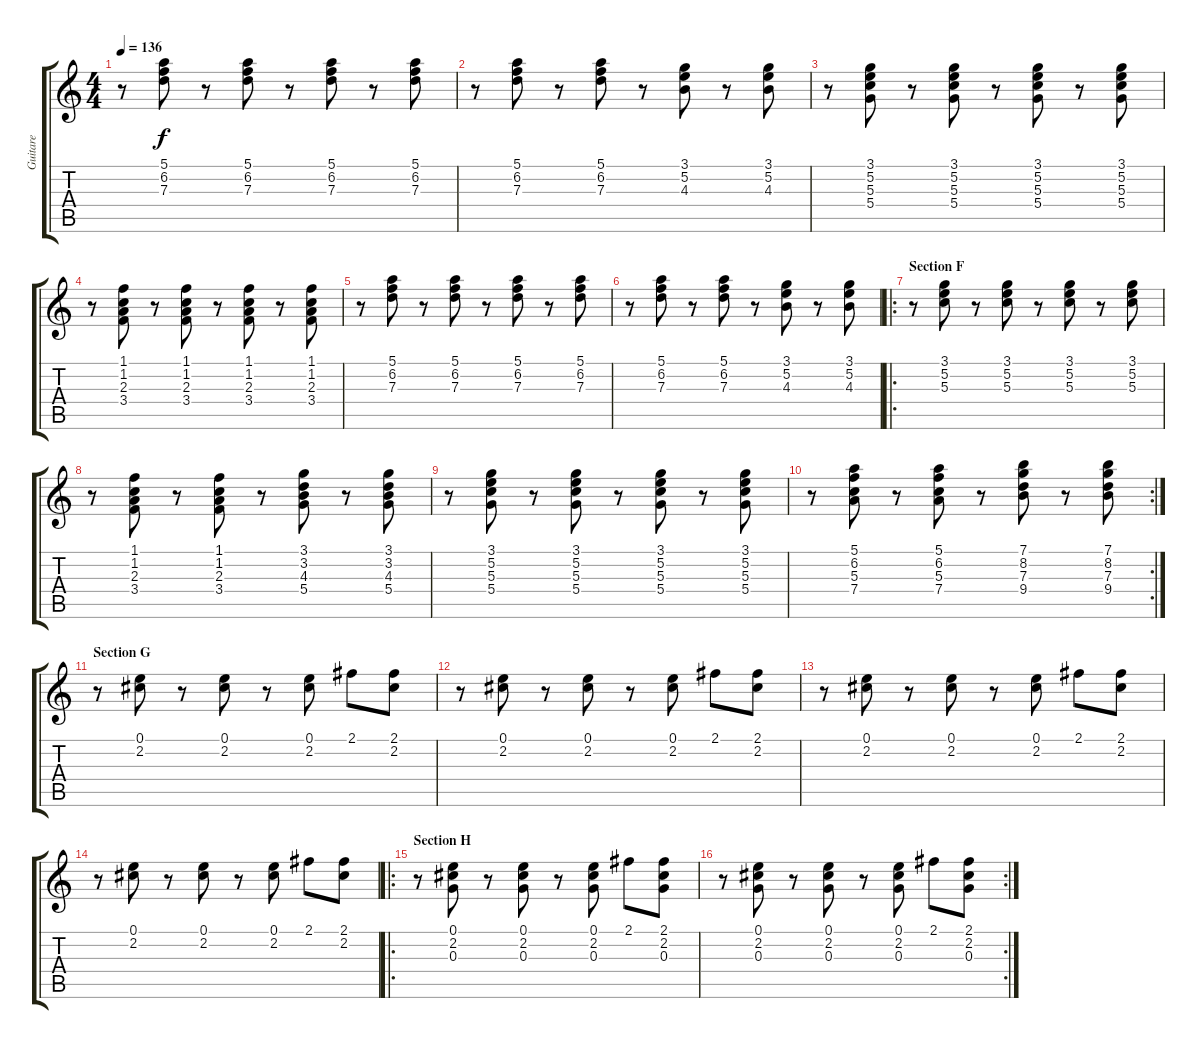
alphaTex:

\track ("Guitare" "Guitare") {instrument acousticguitarnylon}
\staff {score tabs}
\tuning (E4 B3 G3 D3 A2 E2) {hide}
\ts (4 4)
\tempo 136
\clef g2
\ks c
r.8{dy f} (5.1 6.2 7.3).8 r.8 (5.1 6.2 7.3).8 r.8 (5.1 6.2 7.3).8 r.8 (5.1 6.2 7.3).8 |
r.8 (5.1 6.2 7.3).8 r.8 (5.1 6.2 7.3).8 r.8 (3.1 5.2 4.3).8 r.8 (3.1 5.2 4.3).8 |
r.8 (3.1 5.2 5.3 5.4).8 r.8 (3.1 5.2 5.3 5.4).8 r.8 (3.1 5.2 5.3 5.4).8 r.8 (3.1 5.2 5.3 5.4).8 |
r.8 (1.1 1.2 2.3 3.4).8 r.8 (1.1 1.2 2.3 3.4).8 r.8 (1.1 1.2 2.3 3.4).8 r.8 (1.1 1.2 2.3 3.4).8 |
r.8 (5.1 6.2 7.3).8 r.8 (5.1 6.2 7.3).8 r.8 (5.1 6.2 7.3).8 r.8 (5.1 6.2 7.3).8 |
r.8 (5.1 6.2 7.3).8 r.8 (5.1 6.2 7.3).8 r.8 (3.1 5.2 4.3).8 r.8 (3.1 5.2 4.3).8 |
\ro
\section ("" "Section F")
r.8 (3.1 5.2 5.3).8 r.8 (3.1 5.2 5.3).8 r.8 (3.1 5.2 5.3).8 r.8 (3.1 5.2 5.3).8 |
r.8 (1.1 1.2 2.3 3.4).8 r.8 (1.1 1.2 2.3 3.4).8 r.8 (3.1 3.2 4.3 5.4).8 r.8 (3.1 3.2 4.3 5.4).8 |
r.8 (3.1 5.2 5.3 5.4).8 r.8 (3.1 5.2 5.3 5.4).8 r.8 (3.1 5.2 5.3 5.4).8 r.8 (3.1 5.2 5.3 5.4).8 |
\rc 2
r.8 (5.1 6.2 5.3 7.4).8 r.8 (5.1 6.2 5.3 7.4).8 r.8 (7.1 8.2 7.3 9.4).8 r.8 (7.1 8.2 7.3 9.4).8 |
\section ("" "Section G")
r.8 (0.1 2.2).8 r.8 (0.1 2.2).8 r.8 (0.1 2.2).8 2.1.8 (2.1 2.2).8 |
r.8 (0.1 2.2).8 r.8 (0.1 2.2).8 r.8 (0.1 2.2).8 2.1.8 (2.1 2.2).8 |
r.8 (0.1 2.2).8 r.8 (0.1 2.2).8 r.8 (0.1 2.2).8 2.1.8 (2.1 2.2).8 |
r.8 (0.1 2.2).8 r.8 (0.1 2.2).8 r.8 (0.1 2.2).8 2.1.8 (2.1 2.2).8 |
\ro
\section ("" "Section H")
r.8 (0.1 2.2 0.3).8 r.8 (0.1 2.2 0.3).8 r.8 (0.1 2.2 0.3).8 2.1.8 (2.1 2.2 0.3).8 |
\rc 2
r.8 (0.1 2.2 0.3).8 r.8 (0.1 2.2 0.3).8 r.8 (0.1 2.2 0.3).8 2.1.8 (2.1 2.2 0.3).8
